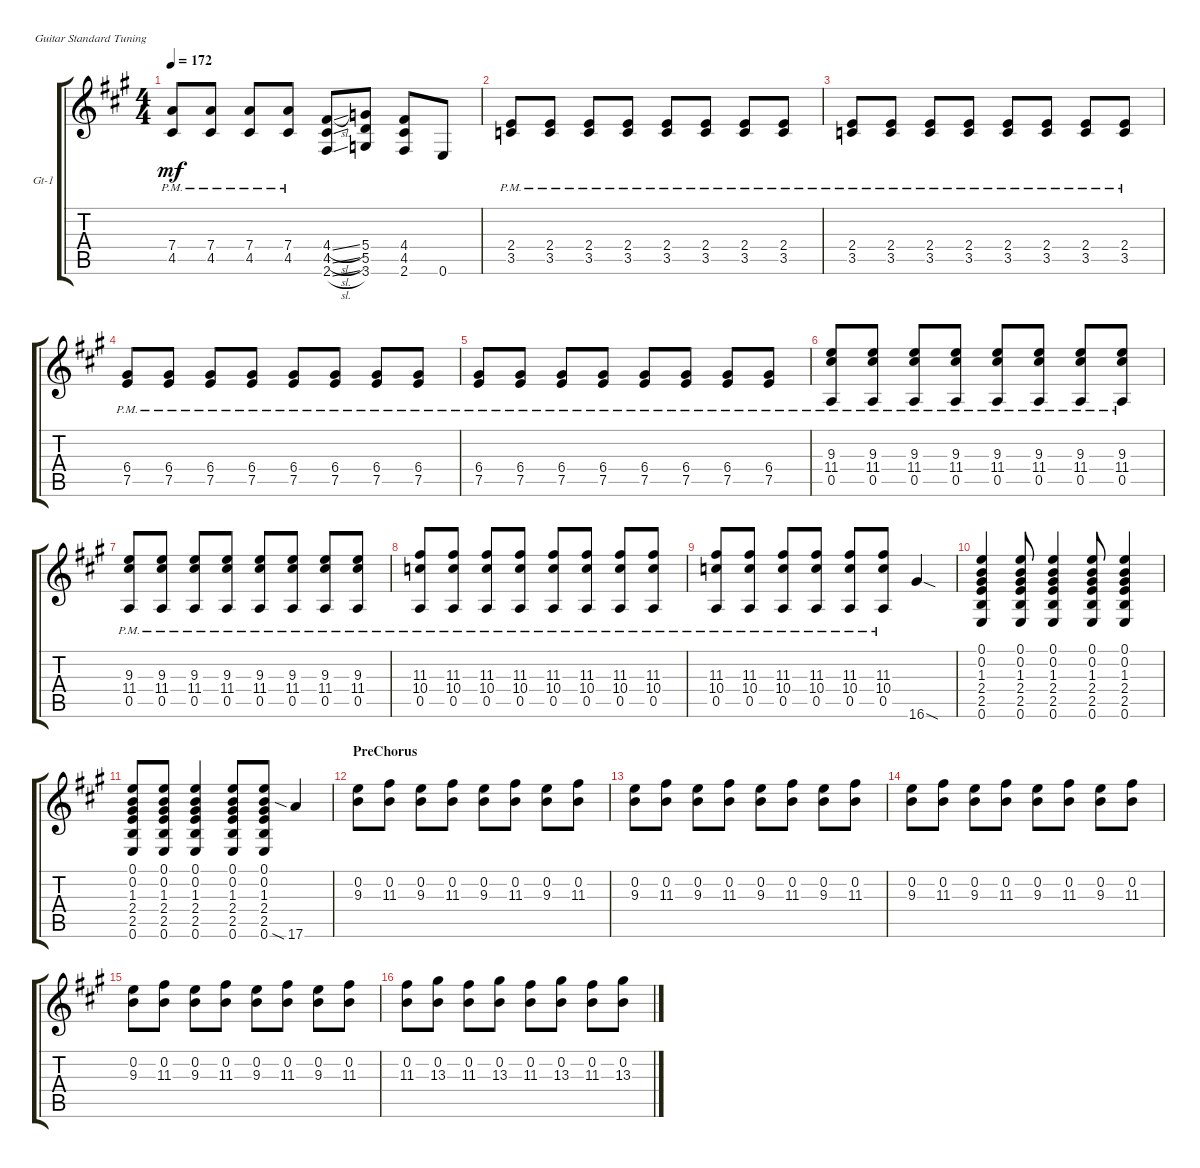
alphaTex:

\defaultSystemsLayout 4
\bracketExtendMode groupsimilarinstruments
\firstSystemTrackNameOrientation horizontal
\otherSystemsTrackNameOrientation horizontal
\track ("Guitar 1" "Gt-1") {instrument distortionguitar}
\staff {score tabs}
\tuning (E4 B3 G3 D3 A2 E2)
\ts (4 4)
\tempo 172
\clef g2
\ks a
(7.4{pm} 4.5{pm}).8{dy mf} (7.4{pm} 4.5{pm}).8 (7.4{pm} 4.5{pm}).8 (7.4{pm} 4.5{pm}).8 (2.6{sl} 4.5{sl} 4.4{sl}).8 (3.6 5.5 5.4).8 (2.6 4.5 4.4).8 0.6.8 |
(3.5{pm} 2.4{pm}).8 (3.5{pm} 2.4{pm}).8 (3.5{pm} 2.4{pm}).8 (3.5{pm} 2.4{pm}).8 (3.5{pm} 2.4{pm}).8 (3.5{pm} 2.4{pm}).8 (3.5{pm} 2.4{pm}).8 (3.5{pm} 2.4{pm}).8 |
(3.5{pm} 2.4{pm}).8 (3.5{pm} 2.4{pm}).8 (3.5{pm} 2.4{pm}).8 (3.5{pm} 2.4{pm}).8 (3.5{pm} 2.4{pm}).8 (3.5{pm} 2.4{pm}).8 (3.5{pm} 2.4{pm}).8 (3.5{pm} 2.4{pm}).8 |
(7.5{pm} 6.4{pm}).8 (7.5{pm} 6.4{pm}).8 (7.5{pm} 6.4{pm}).8 (7.5{pm} 6.4{pm}).8 (7.5{pm} 6.4{pm}).8 (7.5{pm} 6.4{pm}).8 (7.5{pm} 6.4{pm}).8 (7.5{pm} 6.4{pm}).8 |
(7.5{pm} 6.4{pm}).8 (7.5{pm} 6.4{pm}).8 (7.5{pm} 6.4{pm}).8 (7.5{pm} 6.4{pm}).8 (7.5{pm} 6.4{pm}).8 (7.5{pm} 6.4{pm}).8 (7.5{pm} 6.4{pm}).8 (7.5{pm} 6.4{pm}).8 |
(0.5{pm} 11.4{pm} 9.3{pm}).8 (0.5{pm} 11.4{pm} 9.3{pm}).8 (0.5{pm} 11.4{pm} 9.3{pm}).8 (0.5{pm} 11.4{pm} 9.3{pm}).8 (0.5{pm} 11.4{pm} 9.3{pm}).8 (0.5{pm} 11.4{pm} 9.3{pm}).8 (0.5{pm} 11.4{pm} 9.3{pm}).8 (0.5{pm} 11.4{pm} 9.3{pm}).8 |
(0.5{pm} 11.4{pm} 9.3{pm}).8 (0.5{pm} 11.4{pm} 9.3{pm}).8 (0.5{pm} 11.4{pm} 9.3{pm}).8 (0.5{pm} 11.4{pm} 9.3{pm}).8 (0.5{pm} 11.4{pm} 9.3{pm}).8 (0.5{pm} 11.4{pm} 9.3{pm}).8 (0.5{pm} 11.4{pm} 9.3{pm}).8 (0.5{pm} 11.4{pm} 9.3{pm}).8 |
(0.5{pm} 10.4{pm} 11.3{pm}).8 (0.5{pm} 10.4{pm} 11.3{pm}).8 (0.5{pm} 10.4{pm} 11.3{pm}).8 (0.5{pm} 10.4{pm} 11.3{pm}).8 (0.5{pm} 10.4{pm} 11.3{pm}).8 (0.5{pm} 10.4{pm} 11.3{pm}).8 (0.5{pm} 10.4{pm} 11.3{pm}).8 (0.5{pm} 10.4{pm} 11.3{pm}).8 |
(0.5{pm} 10.4{pm} 11.3{pm}).8 (0.5{pm} 10.4{pm} 11.3{pm}).8 (0.5{pm} 10.4{pm} 11.3{pm}).8 (0.5{pm} 10.4{pm} 11.3{pm}).8 (0.5{pm} 10.4{pm} 11.3{pm}).8 (0.5{pm} 10.4{pm} 11.3{pm}).8 16.6{sod}.4 |
(0.6 2.5 2.4 1.3 0.2 0.1).4 (0.6 2.5 2.4 1.3 0.2 0.1).8 (0.6 2.5 2.4 1.3 0.2 0.1).4 (0.6 2.5 2.4 1.3 0.2 0.1).8 (0.6 2.5 2.4 1.3 0.2 0.1).4 |
(0.6 2.5 2.4 1.3 0.2 0.1).8 (0.6 2.5 2.4 1.3 0.2 0.1).8 (0.6 2.5 2.4 1.3 0.2 0.1).4 (0.6 2.5 2.4 1.3 0.2 0.1).8 (0.6 2.5 2.4 1.3 0.2 0.1).8 17.6{sia}.4 |
\section ("" "PreChorus")
(0.2 9.3).8 (0.2 11.3).8 (0.2 9.3).8 (0.2 11.3).8 (0.2 9.3).8 (0.2 11.3).8 (0.2 9.3).8 (0.2 11.3).8 |
(0.2 9.3).8 (0.2 11.3).8 (0.2 9.3).8 (0.2 11.3).8 (0.2 9.3).8 (0.2 11.3).8 (0.2 9.3).8 (0.2 11.3).8 |
(0.2 9.3).8 (0.2 11.3).8 (0.2 9.3).8 (0.2 11.3).8 (0.2 9.3).8 (0.2 11.3).8 (0.2 9.3).8 (0.2 11.3).8 |
(0.2 9.3).8 (0.2 11.3).8 (0.2 9.3).8 (0.2 11.3).8 (0.2 9.3).8 (0.2 11.3).8 (0.2 9.3).8 (0.2 11.3).8 |
(0.2 11.3).8 (0.2 13.3).8 (0.2 11.3).8 (0.2 13.3).8 (0.2 11.3).8 (0.2 13.3).8 (0.2 11.3).8 (0.2 13.3).8
